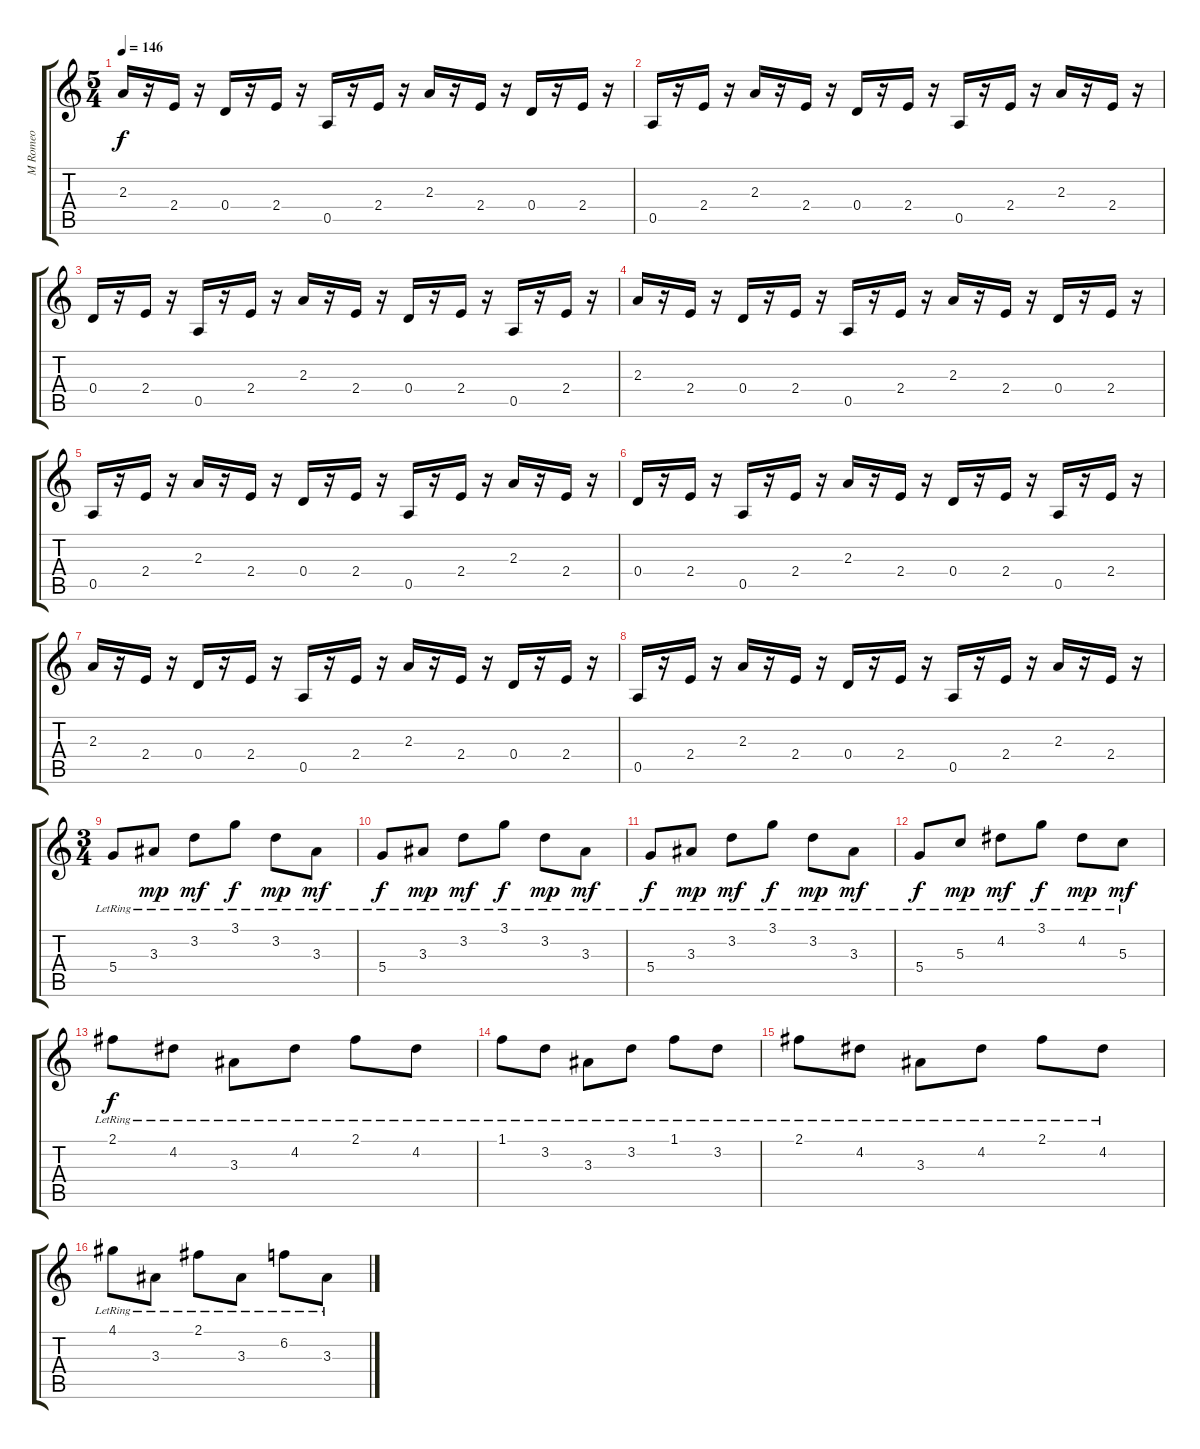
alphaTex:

\track ("M Romeo" "M Romeo") {instrument electricguitarclean}
\staff {score tabs}
\tuning (E4 B3 G3 D3 A2 E2) {hide}
\ts (5 4)
\tempo 146
\clef g2
\ks c
2.3.16{dy f volume 9 balance 8 instrument electricguitarclean} r.16 2.4.16 r.16 0.4.16 r.16 2.4.16 r.16 0.5.16 r.16 2.4.16 r.16 2.3.16 r.16 2.4.16 r.16 0.4.16 r.16 2.4.16 r.16 |
0.5.16 r.16 2.4.16 r.16 2.3.16 r.16 2.4.16 r.16 0.4.16 r.16 2.4.16 r.16 0.5.16 r.16 2.4.16 r.16 2.3.16 r.16 2.4.16 r.16 |
0.4.16 r.16 2.4.16 r.16 0.5.16 r.16 2.4.16 r.16 2.3.16 r.16 2.4.16 r.16 0.4.16 r.16 2.4.16 r.16 0.5.16 r.16 2.4.16 r.16 |
2.3.16 r.16 2.4.16 r.16 0.4.16 r.16 2.4.16 r.16 0.5.16 r.16 2.4.16 r.16 2.3.16 r.16 2.4.16 r.16 0.4.16 r.16 2.4.16 r.16 |
0.5.16 r.16 2.4.16 r.16 2.3.16 r.16 2.4.16 r.16 0.4.16 r.16 2.4.16 r.16 0.5.16 r.16 2.4.16 r.16 2.3.16 r.16 2.4.16 r.16 |
0.4.16 r.16 2.4.16 r.16 0.5.16 r.16 2.4.16 r.16 2.3.16 r.16 2.4.16 r.16 0.4.16 r.16 2.4.16 r.16 0.5.16 r.16 2.4.16 r.16 |
2.3.16 r.16 2.4.16 r.16 0.4.16 r.16 2.4.16 r.16 0.5.16 r.16 2.4.16 r.16 2.3.16 r.16 2.4.16 r.16 0.4.16 r.16 2.4.16 r.16 |
0.5.16 r.16 2.4.16 r.16 2.3.16 r.16 2.4.16 r.16 0.4.16 r.16 2.4.16 r.16 0.5.16 r.16 2.4.16 r.16 2.3.16 r.16 2.4.16 r.16 |
\ts (3 4)
5.4{lr}.8{volume 11} 3.3{lr}.8{dy mp} 3.2{lr}.8{dy mf} 3.1{lr}.8{dy f} 3.2{lr}.8{dy mp} 3.3{lr}.8{dy mf} |
5.4{lr}.8{dy f} 3.3{lr}.8{dy mp} 3.2{lr}.8{dy mf} 3.1{lr}.8{dy f} 3.2{lr}.8{dy mp} 3.3{lr}.8{dy mf} |
5.4{lr}.8{dy f} 3.3{lr}.8{dy mp} 3.2{lr}.8{dy mf} 3.1{lr}.8{dy f} 3.2{lr}.8{dy mp} 3.3{lr}.8{dy mf} |
5.4{lr}.8{dy f} 5.3{lr}.8{dy mp} 4.2{lr}.8{dy mf} 3.1{lr}.8{dy f} 4.2{lr}.8{dy mp} 5.3{lr}.8{dy mf} |
2.1{lr}.8{dy f} 4.2{lr}.8 3.3{lr}.8 4.2{lr}.8 2.1{lr}.8 4.2{lr}.8 |
1.1{lr}.8 3.2{lr}.8 3.3{lr}.8 3.2{lr}.8 1.1{lr}.8 3.2{lr}.8 |
2.1{lr}.8 4.2{lr}.8 3.3{lr}.8 4.2{lr}.8 2.1{lr}.8 4.2{lr}.8 |
4.1{lr}.8 3.3{lr}.8 2.1{lr}.8 3.3{lr}.8 6.2{lr}.8 3.3{lr}.8
